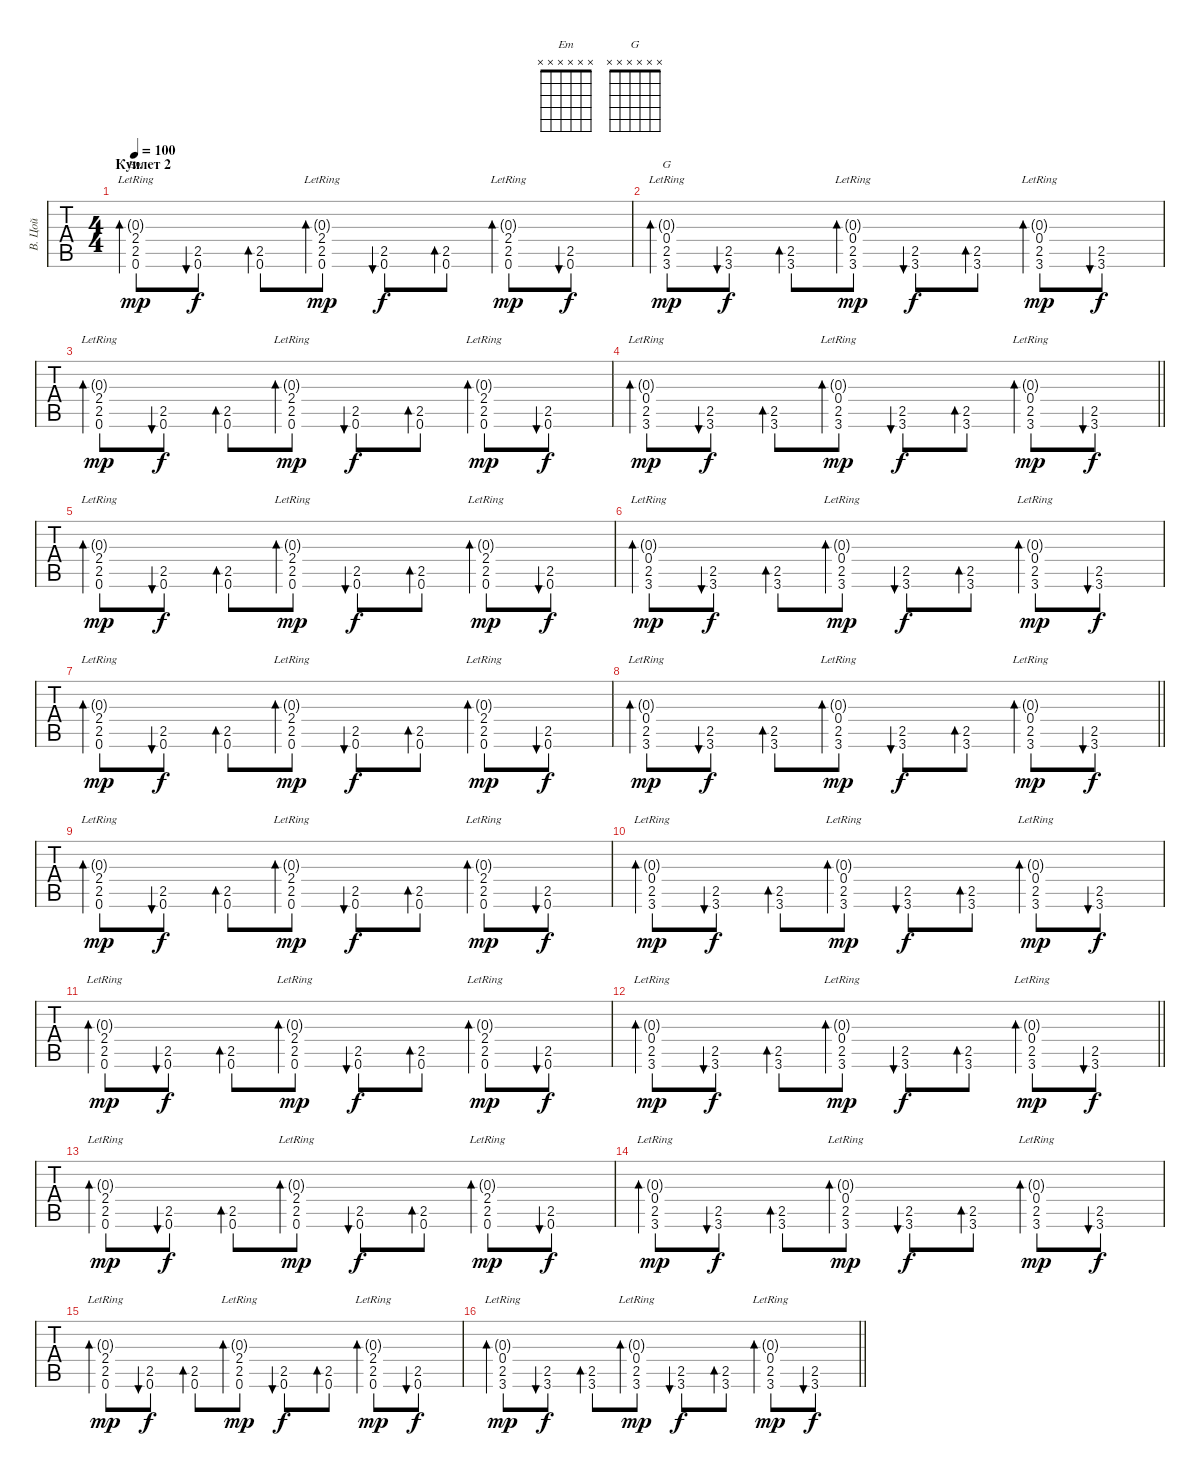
\track ("В. Цой" "В. Цой") {instrument acousticguitarsteel}
\staff {tabs}
\tuning (E4 B3 G3 D3 A2 E2) {hide}
\chord ("Em" x x x x x x)
\chord ("G" x x x x x x)
\ts (4 4)
\section ("" "Куплет 2")
\tempo 100
\clef g2
\ks c
(0.3{g lr} 2.4{lr} 2.5 0.6).8{bd 30 ch "Em" dy mp} (2.5 0.6).8{bu 30 dy f} (2.5 0.6).8{bd 30} (0.3{g lr} 2.4{lr} 2.5 0.6).8{bd 30 dy mp} (2.5 0.6).8{bu 30 dy f} (2.5 0.6).8{bd 30} (0.3{g lr} 2.4{lr} 2.5 0.6).8{bd 30 dy mp} (2.5 0.6).8{bu 30 dy f} |
(0.3{g lr} 0.4{lr} 2.5 3.6).8{bd 60 ch "G" dy mp} (2.5 3.6).8{bu 60 dy f} (2.5 3.6).8{bd 60} (0.3{g lr} 0.4{lr} 2.5 3.6).8{bd 60 dy mp} (2.5 3.6).8{bu 60 dy f} (2.5 3.6).8{bd 30} (0.3{g lr} 0.4{lr} 2.5 3.6).8{bd 30 dy mp} (2.5 3.6).8{bu 30 dy f} |
(0.3{g lr} 2.4{lr} 2.5 0.6).8{bd 30 dy mp} (2.5 0.6).8{bu 30 dy f} (2.5 0.6).8{bd 30} (0.3{g lr} 2.4{lr} 2.5 0.6).8{bd 30 dy mp} (2.5 0.6).8{bu 30 dy f} (2.5 0.6).8{bd 30} (0.3{g lr} 2.4{lr} 2.5 0.6).8{bd 30 dy mp} (2.5 0.6).8{bu 30 dy f} |
\barLineRight lightlight
(0.3{g lr} 0.4{lr} 2.5 3.6).8{bd 60 dy mp} (2.5 3.6).8{bu 60 dy f} (2.5 3.6).8{bd 60} (0.3{g lr} 0.4{lr} 2.5 3.6).8{bd 60 dy mp} (2.5 3.6).8{bu 60 dy f} (2.5 3.6).8{bd 30} (0.3{g lr} 0.4{lr} 2.5 3.6).8{bd 30 dy mp} (2.5 3.6).8{bu 30 dy f} |
(0.3{g lr} 2.4{lr} 2.5 0.6).8{bd 30 dy mp} (2.5 0.6).8{bu 30 dy f} (2.5 0.6).8{bd 30} (0.3{g lr} 2.4{lr} 2.5 0.6).8{bd 30 dy mp} (2.5 0.6).8{bu 30 dy f} (2.5 0.6).8{bd 30} (0.3{g lr} 2.4{lr} 2.5 0.6).8{bd 30 dy mp} (2.5 0.6).8{bu 30 dy f} |
(0.3{g lr} 0.4{lr} 2.5 3.6).8{bd 60 dy mp} (2.5 3.6).8{bu 60 dy f} (2.5 3.6).8{bd 60} (0.3{g lr} 0.4{lr} 2.5 3.6).8{bd 60 dy mp} (2.5 3.6).8{bu 60 dy f} (2.5 3.6).8{bd 30} (0.3{g lr} 0.4{lr} 2.5 3.6).8{bd 30 dy mp} (2.5 3.6).8{bu 30 dy f} |
(0.3{g lr} 2.4{lr} 2.5 0.6).8{bd 30 dy mp} (2.5 0.6).8{bu 30 dy f} (2.5 0.6).8{bd 30} (0.3{g lr} 2.4{lr} 2.5 0.6).8{bd 30 dy mp} (2.5 0.6).8{bu 30 dy f} (2.5 0.6).8{bd 30} (0.3{g lr} 2.4{lr} 2.5 0.6).8{bd 30 dy mp} (2.5 0.6).8{bu 30 dy f} |
\barLineRight lightlight
(0.3{g lr} 0.4{lr} 2.5 3.6).8{bd 60 dy mp} (2.5 3.6).8{bu 60 dy f} (2.5 3.6).8{bd 60} (0.3{g lr} 0.4{lr} 2.5 3.6).8{bd 60 dy mp} (2.5 3.6).8{bu 60 dy f} (2.5 3.6).8{bd 30} (0.3{g lr} 0.4{lr} 2.5 3.6).8{bd 30 dy mp} (2.5 3.6).8{bu 30 dy f} |
(0.3{g lr} 2.4{lr} 2.5 0.6).8{bd 30 dy mp} (2.5 0.6).8{bu 30 dy f} (2.5 0.6).8{bd 30} (0.3{g lr} 2.4{lr} 2.5 0.6).8{bd 30 dy mp} (2.5 0.6).8{bu 30 dy f} (2.5 0.6).8{bd 30} (0.3{g lr} 2.4{lr} 2.5 0.6).8{bd 30 dy mp} (2.5 0.6).8{bu 30 dy f} |
(0.3{g lr} 0.4{lr} 2.5 3.6).8{bd 60 dy mp} (2.5 3.6).8{bu 60 dy f} (2.5 3.6).8{bd 60} (0.3{g lr} 0.4{lr} 2.5 3.6).8{bd 60 dy mp} (2.5 3.6).8{bu 60 dy f} (2.5 3.6).8{bd 30} (0.3{g lr} 0.4{lr} 2.5 3.6).8{bd 30 dy mp} (2.5 3.6).8{bu 30 dy f} |
(0.3{g lr} 2.4{lr} 2.5 0.6).8{bd 30 dy mp} (2.5 0.6).8{bu 30 dy f} (2.5 0.6).8{bd 30} (0.3{g lr} 2.4{lr} 2.5 0.6).8{bd 30 dy mp} (2.5 0.6).8{bu 30 dy f} (2.5 0.6).8{bd 30} (0.3{g lr} 2.4{lr} 2.5 0.6).8{bd 30 dy mp} (2.5 0.6).8{bu 30 dy f} |
\barLineRight lightlight
(0.3{g lr} 0.4{lr} 2.5 3.6).8{bd 60 dy mp} (2.5 3.6).8{bu 60 dy f} (2.5 3.6).8{bd 60} (0.3{g lr} 0.4{lr} 2.5 3.6).8{bd 60 dy mp} (2.5 3.6).8{bu 60 dy f} (2.5 3.6).8{bd 30} (0.3{g lr} 0.4{lr} 2.5 3.6).8{bd 30 dy mp} (2.5 3.6).8{bu 30 dy f} |
(0.3{g lr} 2.4{lr} 2.5 0.6).8{bd 30 dy mp} (2.5 0.6).8{bu 30 dy f} (2.5 0.6).8{bd 30} (0.3{g lr} 2.4{lr} 2.5 0.6).8{bd 30 dy mp} (2.5 0.6).8{bu 30 dy f} (2.5 0.6).8{bd 30} (0.3{g lr} 2.4{lr} 2.5 0.6).8{bd 30 dy mp} (2.5 0.6).8{bu 30 dy f} |
(0.3{g lr} 0.4{lr} 2.5 3.6).8{bd 60 dy mp} (2.5 3.6).8{bu 60 dy f} (2.5 3.6).8{bd 60} (0.3{g lr} 0.4{lr} 2.5 3.6).8{bd 60 dy mp} (2.5 3.6).8{bu 60 dy f} (2.5 3.6).8{bd 30} (0.3{g lr} 0.4{lr} 2.5 3.6).8{bd 30 dy mp} (2.5 3.6).8{bu 30 dy f} |
(0.3{g lr} 2.4{lr} 2.5 0.6).8{bd 30 dy mp} (2.5 0.6).8{bu 30 dy f} (2.5 0.6).8{bd 30} (0.3{g lr} 2.4{lr} 2.5 0.6).8{bd 30 dy mp} (2.5 0.6).8{bu 30 dy f} (2.5 0.6).8{bd 30} (0.3{g lr} 2.4{lr} 2.5 0.6).8{bd 30 dy mp} (2.5 0.6).8{bu 30 dy f} |
\barLineRight lightlight
(0.3{g lr} 0.4{lr} 2.5 3.6).8{bd 60 dy mp} (2.5 3.6).8{bu 60 dy f} (2.5 3.6).8{bd 60} (0.3{g lr} 0.4{lr} 2.5 3.6).8{bd 60 dy mp} (2.5 3.6).8{bu 60 dy f} (2.5 3.6).8{bd 30} (0.3{g lr} 0.4{lr} 2.5 3.6).8{bd 30 dy mp} (2.5 3.6).8{bu 30 dy f}
